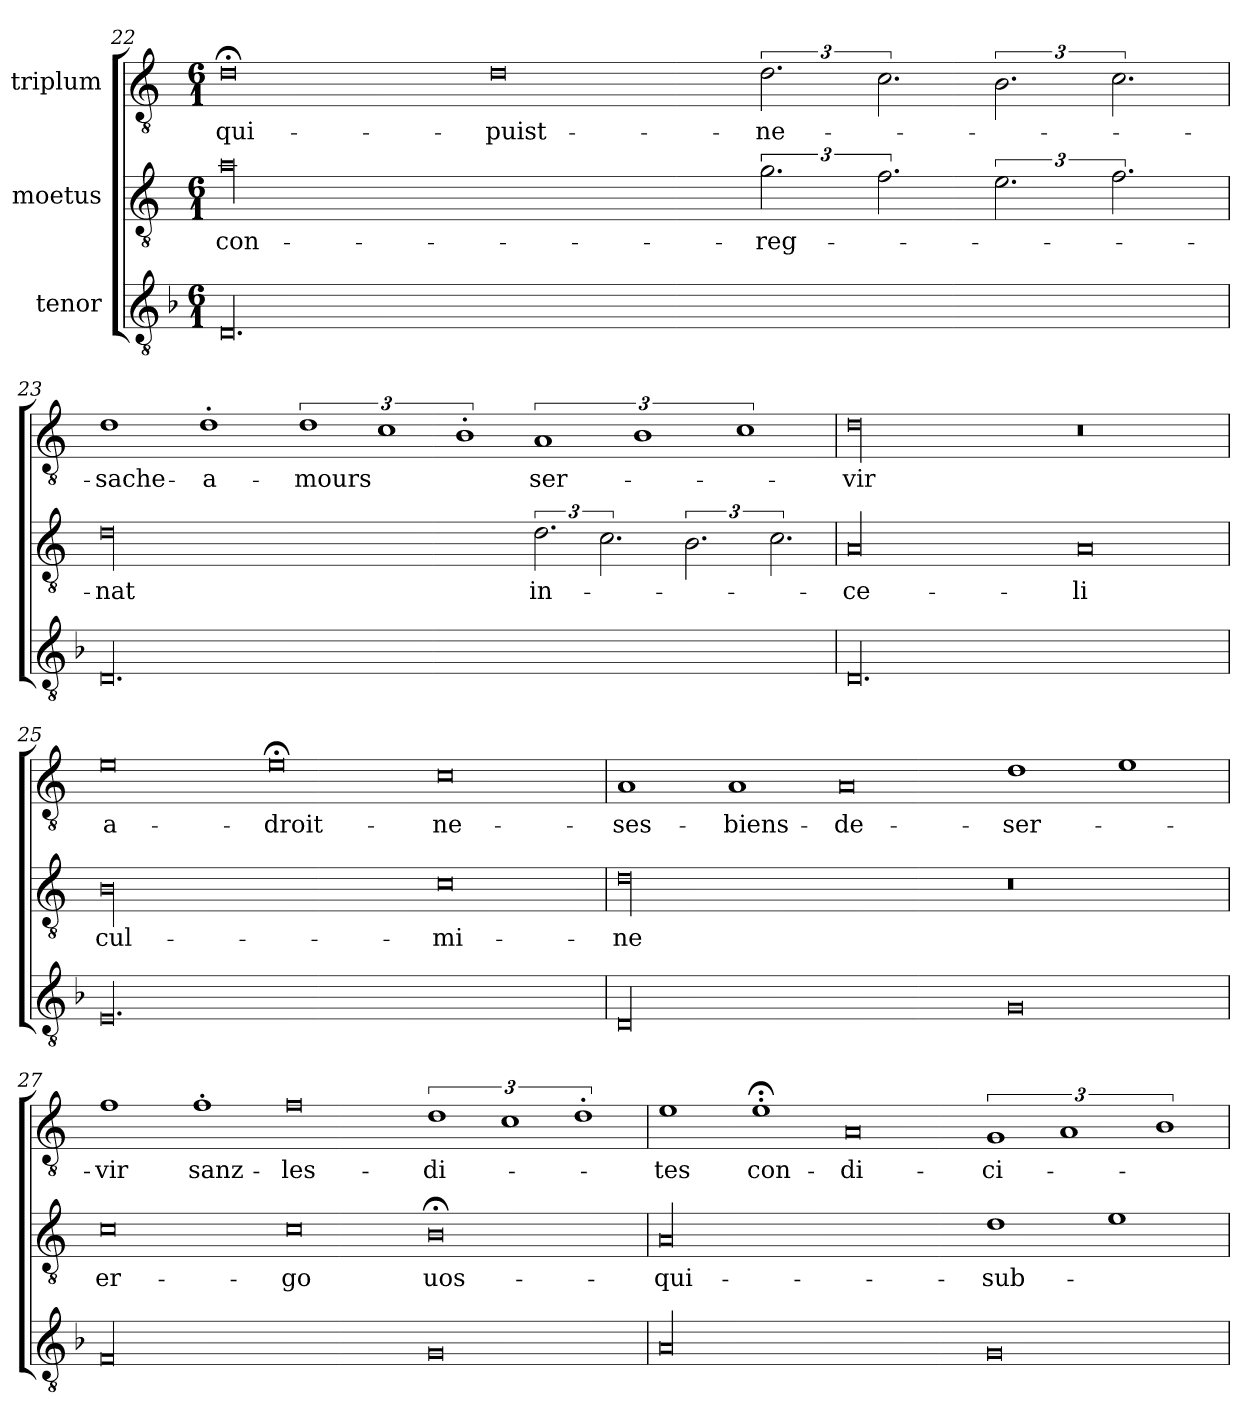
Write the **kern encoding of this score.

**kern	**kern	**text	**kern	**text
*part3	*part2	*part2	*part1	*part1
*staff3	*staff2	*staff2	*staff1	*staff1
*I"tenor	*I"moetus	*	*I"triplum	*
*clefGv2	*clefGv2	*	*clefGv2	*
*k[b-]	*k[]	*	*k[]	*
*F:	*C:	*	*C:	*
*M6/1	*M6/1	*	*M6/1	*
=22	=22	=22	=22	=22
00.D/	00a\	con-	0d;<\	qui-
.	.	.	0d\	puist-
.	3.g\	-reg-	3.d\	ne-
.	3.f\	.	3.c\	.
.	3.e\	.	3.B\	.
.	3.f\	.	3.c\	.
!!LO:PB:g=z
=23	=23	=23	=23	=23
00.D/	00d\	-nat	1d\	sache-
.	.	.	1d'\	a-
.	.	.	3%2d\	-mours
.	.	.	3%2c\	.
.	.	.	3%2B'\	.
.	3.d\	in-	3%2A/	ser-
.	3.c\	.	.	.
.	.	.	3%2B\	.
.	3.B\	.	.	.
.	.	.	3%2c\	.
.	3.c\	.	.	.
=24	=24	=24	=24	=24
00.D/	00A/	ce-	00d\	-vir
.	0A/	-li	0r	.
=25	=25	=25	=25	=25
00.E/	00B\	cul-	0e\	a-
.	.	.	0e;<\	droit-
.	0c\	-mi-	0c\	ne-
=26	=26	=26	=26	=26
00D/	00d\	-ne	1A/	ses-
.	.	.	1A/	biens-
.	.	.	0A/	de-
0G/	0r	.	1d\	-ser-
.	.	.	1e\	.
=27	=27	=27	=27	=27
00F/	0c\	er-	1f\	-vir
.	.	.	1f'\	sanz-
.	0c\	-go	0f\	les-
0G/	0B;<\	uos-	3%2d\	di-
.	.	.	3%2c\	.
.	.	.	3%2d'\	.
=28	=28	=28	=28	=28
00A/	00A/	qui-	1e\	-tes
.	.	.	1e;<'\	con-
.	.	.	0A/	-di-
0G/	1d\	sub-	3%2G/	-ci-
.	.	.	3%2A/	.
.	1e\	.	.	.
.	.	.	3%2B\	.
=	=	=	=	=
*-	*-	*-	*-	*-
